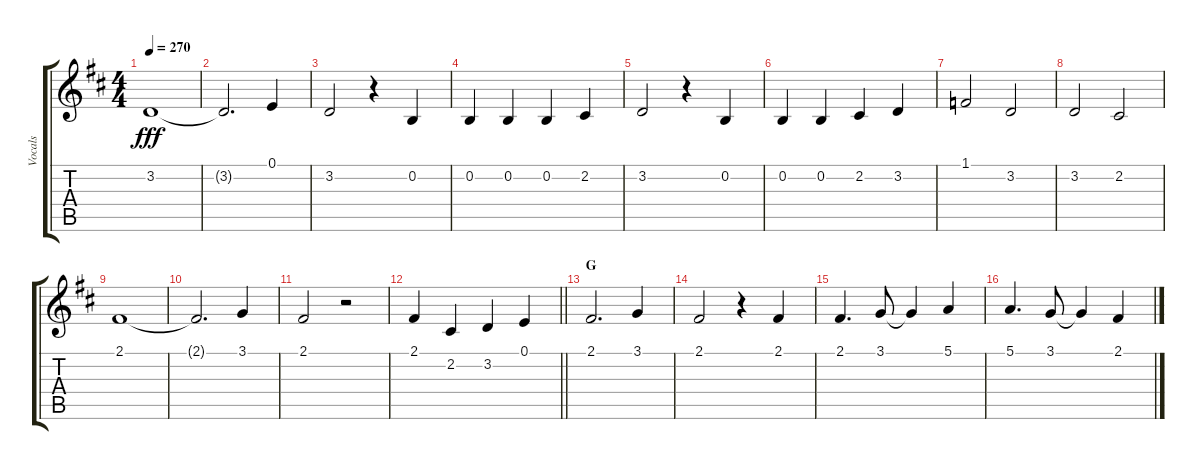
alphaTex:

\track ("Vocals" "Vocals") {instrument voiceoohs}
\staff {score tabs}
\tuning (E4 B3 G3 D3 A2 E2) {hide}
\ts (4 4)
\tempo 270
\clef g2
\ks d
3.2.1{dy fff} |
3.2{t}.2{d} 0.1.4 |
3.2.2 r.4 0.2.4 |
0.2.4 0.2.4 0.2.4 2.2.4 |
3.2.2 r.4 0.2.4 |
0.2.4 0.2.4 2.2.4 3.2.4 |
1.1.2 3.2.2 |
3.2.2 2.2.2 |
2.1.1 |
2.1{t}.2{d} 3.1.4 |
2.1.2 r.2 |
\barLineRight lightlight
2.1.4 2.2.4 3.2.4 0.1.4 |
\section ("" "G")
2.1.2{d} 3.1.4 |
2.1.2 r.4 2.1.4 |
2.1.4{d} 3.1.8 3.1{t}.4 5.1.4 |
5.1.4{d} 3.1.8 3.1{t}.4 2.1.4
